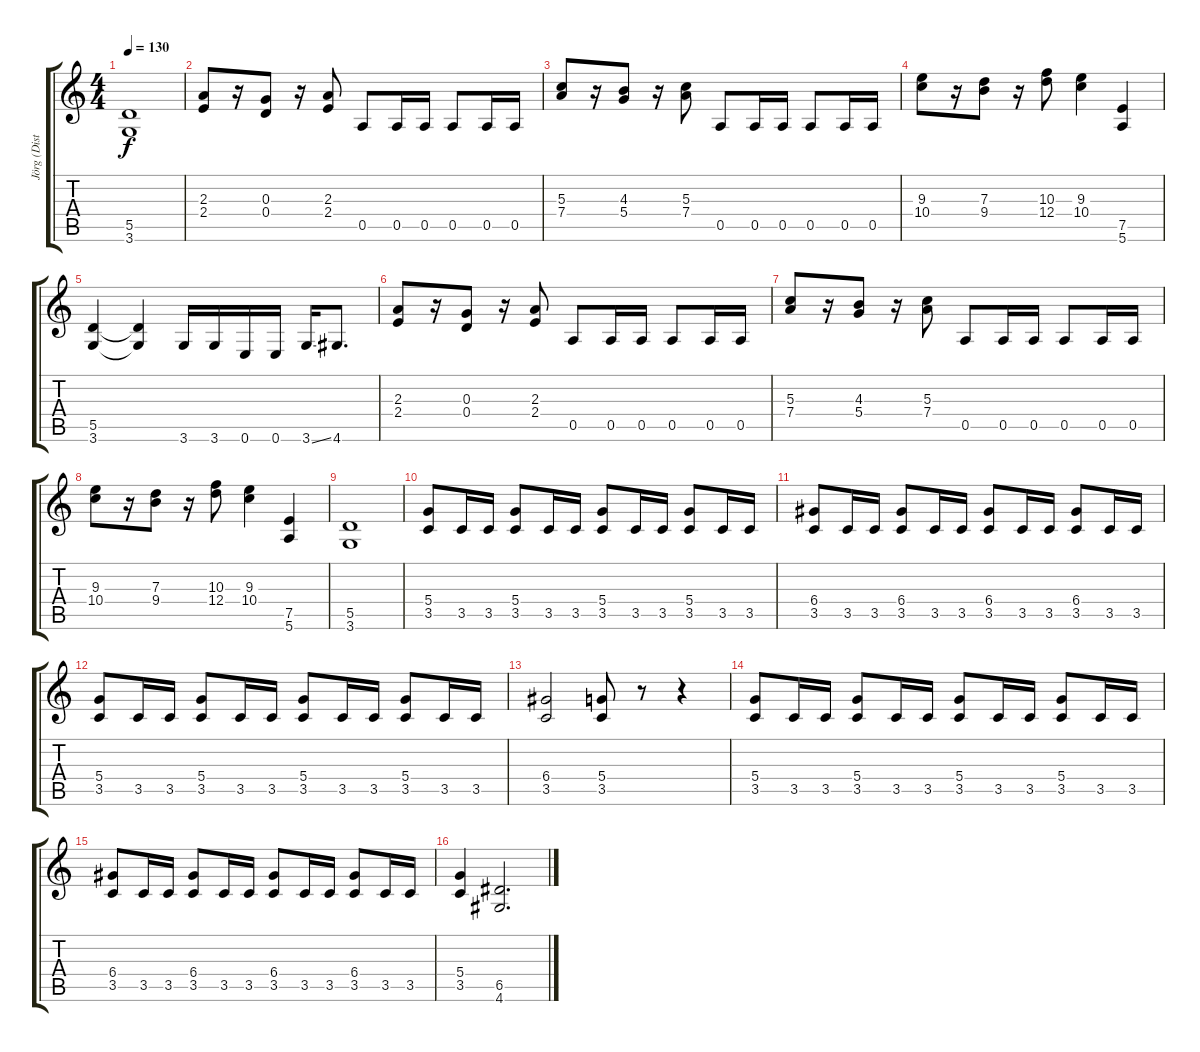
\track ("Jörg (Distortion Guitar)" "Jörg (Dist") {instrument distortionguitar}
\staff {score tabs}
\tuning (E4 B3 G3 D3 A2 E2) {hide}
\ts (4 4)
\tempo 130
\clef g2
\ks c
(5.5 3.6).1{dy f} |
(2.3 2.4).8 r.16 (0.3 0.4).8 r.16 (2.3 2.4).8 0.5.8 0.5.16 0.5.16 0.5.8 0.5.16 0.5.16 |
(5.3 7.4).8 r.16 (4.3 5.4).8 r.16 (5.3 7.4).8 0.5.8 0.5.16 0.5.16 0.5.8 0.5.16 0.5.16 |
(9.3 10.4).8 r.16 (7.3 9.4).8 r.16 (10.3 12.4).8 (9.3 10.4).4 (7.5 5.6).4 |
(5.5 3.6).4 (5.5{t} 3.6{t}).4 3.6.16 3.6.16 0.6.16 0.6.16 3.6{ss}.16 4.6.8{d} |
(2.3 2.4).8 r.16 (0.3 0.4).8 r.16 (2.3 2.4).8 0.5.8 0.5.16 0.5.16 0.5.8 0.5.16 0.5.16 |
(5.3 7.4).8 r.16 (4.3 5.4).8 r.16 (5.3 7.4).8 0.5.8 0.5.16 0.5.16 0.5.8 0.5.16 0.5.16 |
(9.3 10.4).8 r.16 (7.3 9.4).8 r.16 (10.3 12.4).8 (9.3 10.4).4 (7.5 5.6).4 |
(5.5 3.6).1 |
(5.4 3.5).8 3.5.16 3.5.16 (5.4 3.5).8 3.5.16 3.5.16 (5.4 3.5).8 3.5.16 3.5.16 (5.4 3.5).8 3.5.16 3.5.16 |
(6.4 3.5).8 3.5.16 3.5.16 (6.4 3.5).8 3.5.16 3.5.16 (6.4 3.5).8 3.5.16 3.5.16 (6.4 3.5).8 3.5.16 3.5.16 |
(5.4 3.5).8 3.5.16 3.5.16 (5.4 3.5).8 3.5.16 3.5.16 (5.4 3.5).8 3.5.16 3.5.16 (5.4 3.5).8 3.5.16 3.5.16 |
(6.4 3.5).2 (5.4 3.5).8 r.8 r.4 |
(5.4 3.5).8 3.5.16 3.5.16 (5.4 3.5).8 3.5.16 3.5.16 (5.4 3.5).8 3.5.16 3.5.16 (5.4 3.5).8 3.5.16 3.5.16 |
(6.4 3.5).8 3.5.16 3.5.16 (6.4 3.5).8 3.5.16 3.5.16 (6.4 3.5).8 3.5.16 3.5.16 (6.4 3.5).8 3.5.16 3.5.16 |
(5.4 3.5).4 (6.5 4.6).2{d}
